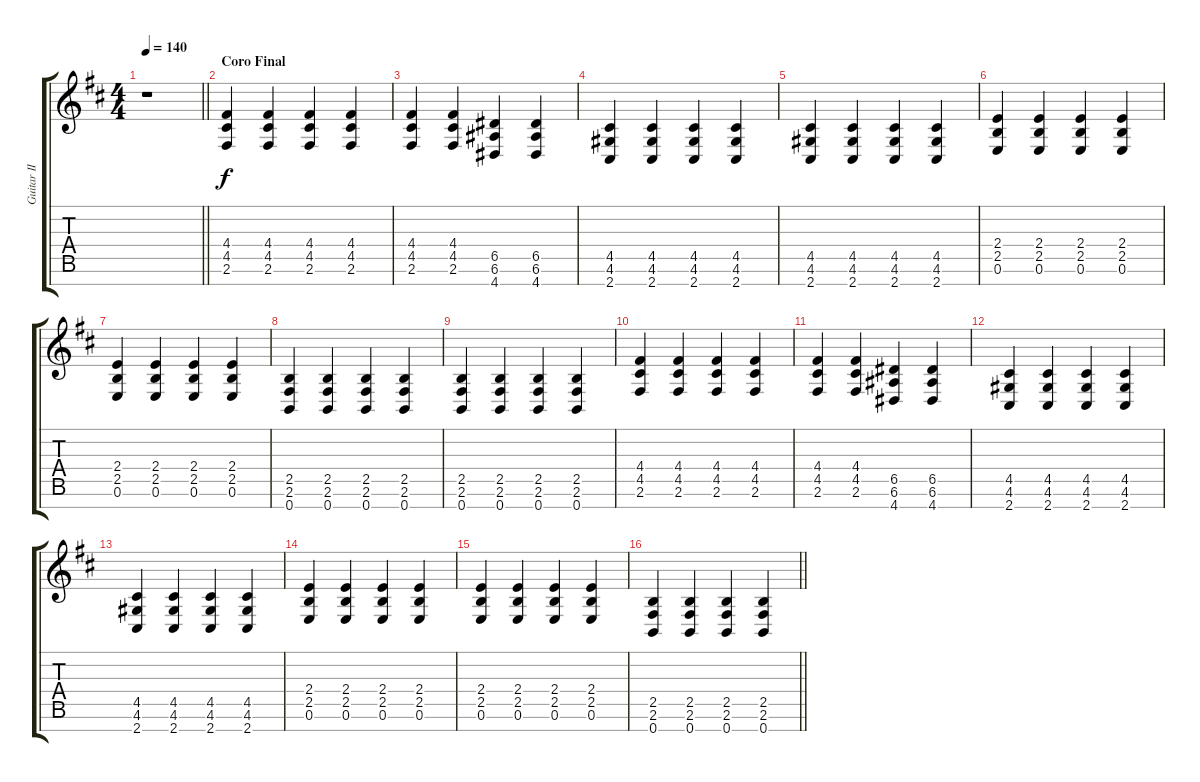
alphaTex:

\track ("Guitar II" "Guitar II") {instrument distortionguitar}
\staff {score tabs}
\tuning (E4 B3 G3 D3 A2 E2 B1) {hide}
\ts (4 4)
\tempo 140
\clef g2
\barLineRight lightlight
\ks bminor
r.1{dy f} |
\section ("" "Coro Final")
(4.4 4.5 2.6).4 (4.4 4.5 2.6).4 (4.4 4.5 2.6).4 (4.4 4.5 2.6).4 |
(4.4 4.5 2.6).4 (4.4 4.5 2.6).4 (6.5 6.6 4.7).4 (6.5 6.6 4.7).4 |
(4.5 4.6 2.7).4 (4.5 4.6 2.7).4 (4.5 4.6 2.7).4 (4.5 4.6 2.7).4 |
(4.5 4.6 2.7).4 (4.5 4.6 2.7).4 (4.5 4.6 2.7).4 (4.5 4.6 2.7).4 |
(2.4 2.5 0.6).4 (2.4 2.5 0.6).4 (2.4 2.5 0.6).4 (2.4 2.5 0.6).4 |
(2.4 2.5 0.6).4 (2.4 2.5 0.6).4 (2.4 2.5 0.6).4 (2.4 2.5 0.6).4 |
(2.5 2.6 0.7).4 (2.5 2.6 0.7).4 (2.5 2.6 0.7).4 (2.5 2.6 0.7).4 |
(2.5 2.6 0.7).4 (2.5 2.6 0.7).4 (2.5 2.6 0.7).4 (2.5 2.6 0.7).4 |
(4.4 4.5 2.6).4 (4.4 4.5 2.6).4 (4.4 4.5 2.6).4 (4.4 4.5 2.6).4 |
(4.4 4.5 2.6).4 (4.4 4.5 2.6).4 (6.5 6.6 4.7).4 (6.5 6.6 4.7).4 |
(4.5 4.6 2.7).4 (4.5 4.6 2.7).4 (4.5 4.6 2.7).4 (4.5 4.6 2.7).4 |
(4.5 4.6 2.7).4 (4.5 4.6 2.7).4 (4.5 4.6 2.7).4 (4.5 4.6 2.7).4 |
(2.4 2.5 0.6).4 (2.4 2.5 0.6).4 (2.4 2.5 0.6).4 (2.4 2.5 0.6).4 |
(2.4 2.5 0.6).4 (2.4 2.5 0.6).4 (2.4 2.5 0.6).4 (2.4 2.5 0.6).4 |
\barLineRight lightlight
(2.5 2.6 0.7).4 (2.5 2.6 0.7).4 (2.5 2.6 0.7).4 (2.5 2.6 0.7).4
